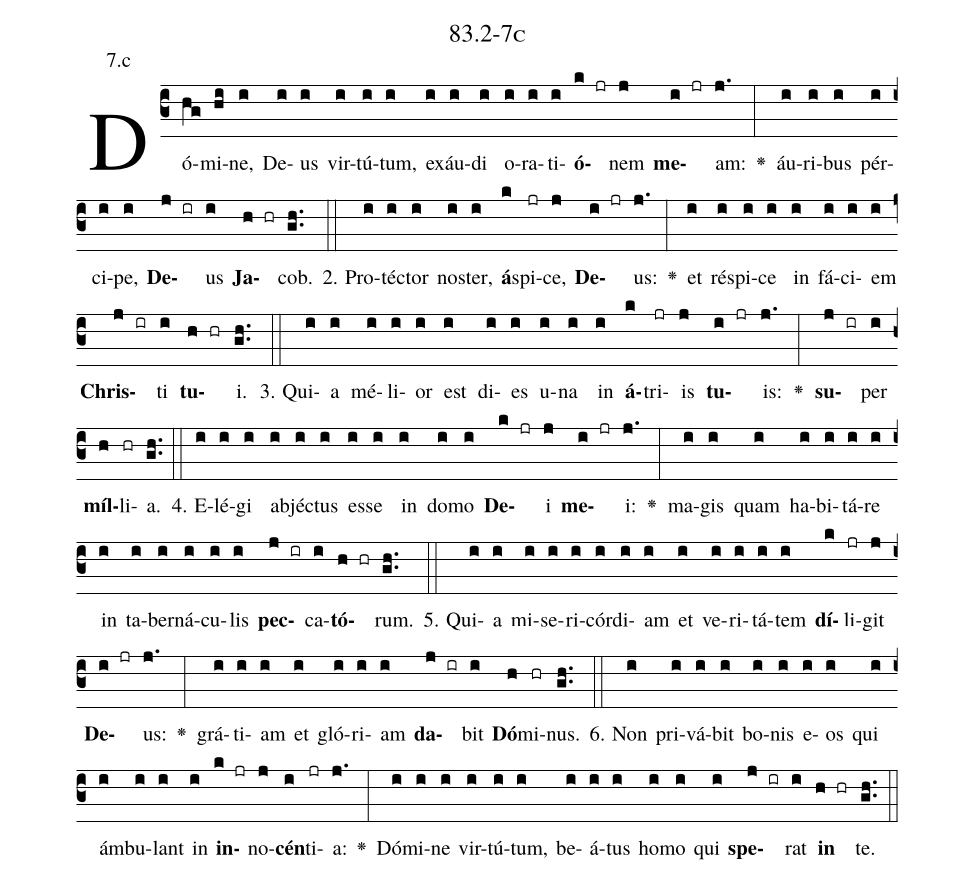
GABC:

name: 83.2-7c;
annotation: 7.c;
%%
(c3)Dó(hg)mi(hi)ne,(i) De(i)us(i) vir(i)tú(i)tum,(i) ex(i)áu(i)di(i) o(i)ra(i)ti(i)<b>ó</b>(k jr)nem(j) <b>me</b>(i jr)am:(j.) <v>\greheightstar</v>(:) áu(i)ri(i)bus(i) pér(i)ci(i)pe,(i) <b>De</b>(j ir)us(i) <b>Ja</b>(h hr)cob.(gh..) (::)
2. Pro(i)téc(i)tor(i) nos(i)ter,(i) <b>á</b>(k)spi(jr)ce,(j) <b>De</b>(i jr)us:(j.) <v>\greheightstar</v>(:) et(i) ré(i)spi(i)ce(i) in(i) fá(i)ci(i)em(i) <b>Chris</b>(j ir)ti(i) <b>tu</b>(h hr)i.(gh..) (::)
3. Qui(i)a(i) mé(i)li(i)or(i) est(i) di(i)es(i) u(i)na(i) in(i) <b>á</b>(k)tri(jr)is(j) <b>tu</b>(i jr)is:(j.) <v>\greheightstar</v>(:) <b>su</b>(j ir)per(i) <b>míl</b>(h)li(hr)a.(gh..) (::)
4. E(i)lé(i)gi(i) ab(i)jéc(i)tus(i) es(i)se(i) in(i) do(i)mo(i) <b>De</b>(k jr)i(j) <b>me</b>(i jr)i:(j.) <v>\greheightstar</v>(:) ma(i)gis(i) quam(i) ha(i)bi(i)tá(i)re(i) in(i) ta(i)ber(i)ná(i)cu(i)lis(i) <b>pec</b>(j ir)ca(i)<b>tó</b>(h hr)rum.(gh..) (::)
5. Qui(i)a(i) mi(i)se(i)ri(i)cór(i)di(i)am(i) et(i) ve(i)ri(i)tá(i)tem(i) <b>dí</b>(k)li(jr)git(j) <b>De</b>(i jr)us:(j.) <v>\greheightstar</v>(:) grá(i)ti(i)am(i) et(i) gló(i)ri(i)am(i) <b>da</b>(j ir)bit(i) <b>Dó</b>(h)mi(hr)nus.(gh..) (::)
6. Non(i) pri(i)vá(i)bit(i) bo(i)nis(i) e(i)os(i) qui(i) ám(i)bu(i)lant(i) in(i) <b>in</b>(k jr)no(j)<b>cén</b>(i)ti(jr)a:(j.) <v>\greheightstar</v>(:) Dó(i)mi(i)ne(i) vir(i)tú(i)tum,(i) be(i)á(i)tus(i) ho(i)mo(i) qui(i) <b>spe</b>(j ir)rat(i) <b>in</b>(h hr) te.(gh..) (::)
